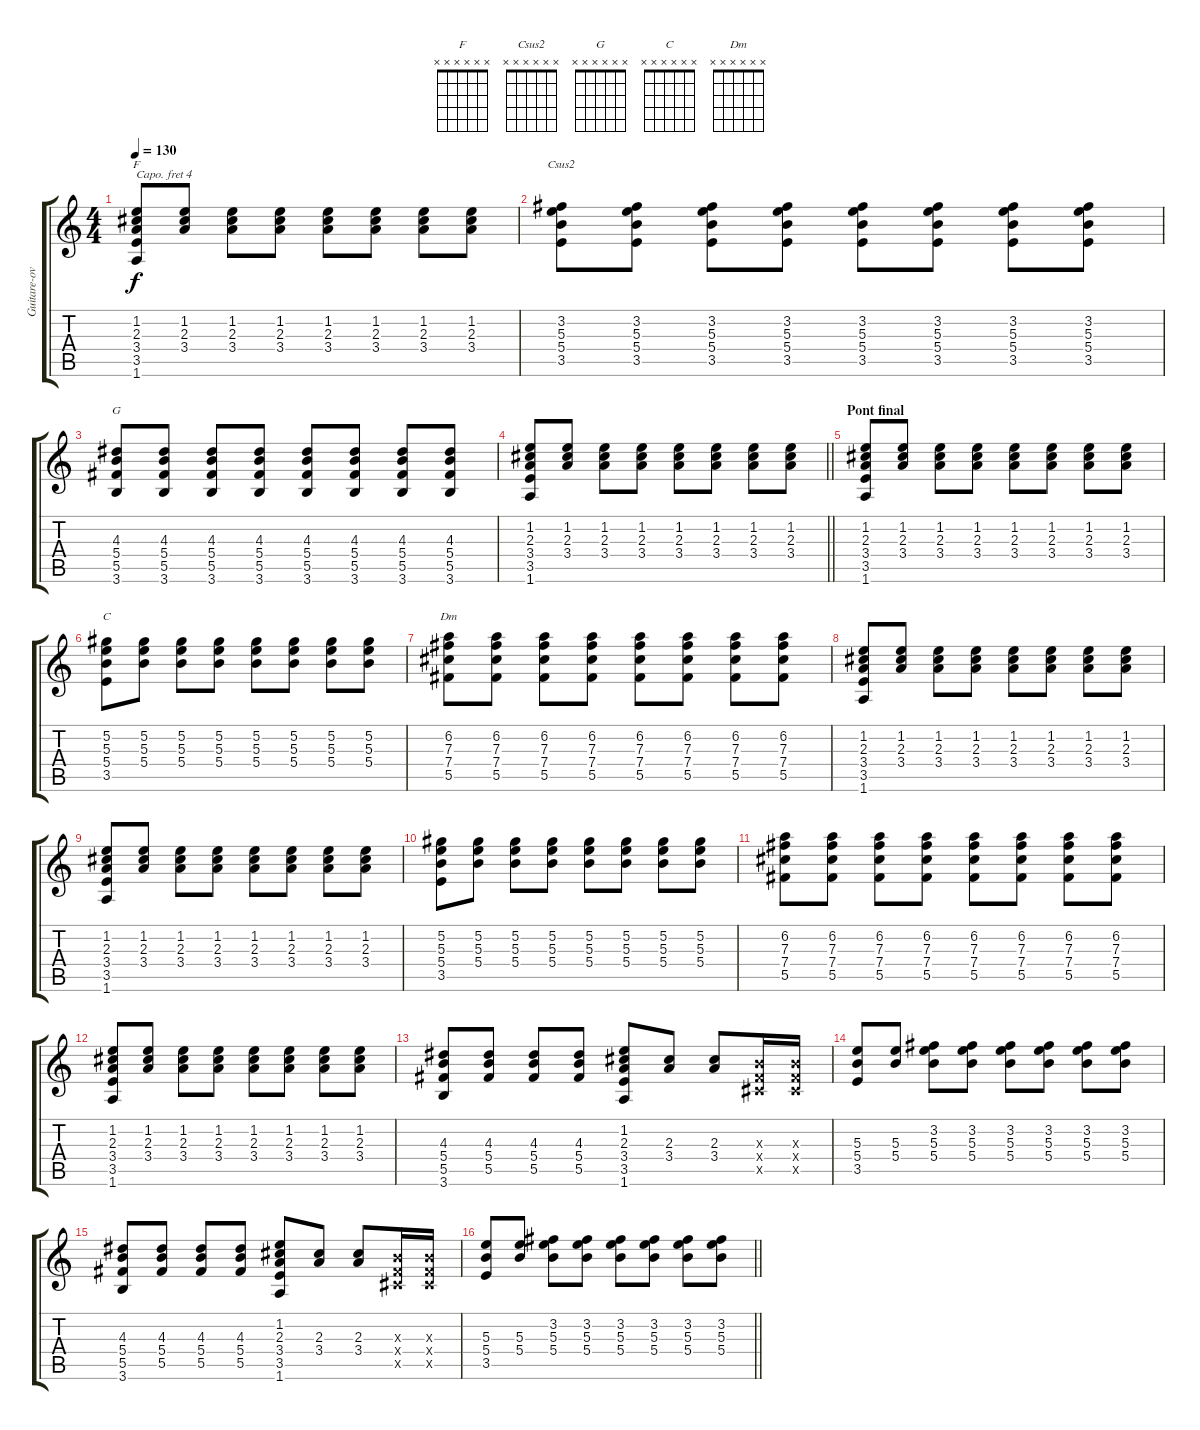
\track ("Guitare-overdrive" "Guitare-ov") {instrument overdrivenguitar}
\staff {score tabs}
\capo 4
\tuning (E4 B3 G3 D3 A2 E2) {hide}
\chord ("F" x x x x x x)
\chord ("Csus2" x x x x x x)
\chord ("G" x x x x x x)
\chord ("C" x x x x x x)
\chord ("Dm" x x x x x x)
\ts (4 4)
\tempo 130
\clef g2
\ks c
(1.2 2.3 3.4 3.5 1.6).8{ch "F" dy f} (1.2 2.3 3.4).8 (1.2 2.3 3.4).8 (1.2 2.3 3.4).8 (1.2 2.3 3.4).8 (1.2 2.3 3.4).8 (1.2 2.3 3.4).8 (1.2 2.3 3.4).8 |
(3.2 5.3 5.4 3.5).8{ch "Csus2"} (3.2 5.3 5.4 3.5).8 (3.2 5.3 5.4 3.5).8 (3.2 5.3 5.4 3.5).8 (3.2 5.3 5.4 3.5).8 (3.2 5.3 5.4 3.5).8 (3.2 5.3 5.4 3.5).8 (3.2 5.3 5.4 3.5).8 |
(4.3 5.4 5.5 3.6).8{ch "G"} (4.3 5.4 5.5 3.6).8 (4.3 5.4 5.5 3.6).8 (4.3 5.4 5.5 3.6).8 (4.3 5.4 5.5 3.6).8 (4.3 5.4 5.5 3.6).8 (4.3 5.4 5.5 3.6).8 (4.3 5.4 5.5 3.6).8 |
\barLineRight lightlight
(1.2 2.3 3.4 3.5 1.6).8 (1.2 2.3 3.4).8 (1.2 2.3 3.4).8 (1.2 2.3 3.4).8 (1.2 2.3 3.4).8 (1.2 2.3 3.4).8 (1.2 2.3 3.4).8 (1.2 2.3 3.4).8 |
\section ("" "Pont final")
(1.2 2.3 3.4 3.5 1.6).8 (1.2 2.3 3.4).8 (1.2 2.3 3.4).8 (1.2 2.3 3.4).8 (1.2 2.3 3.4).8 (1.2 2.3 3.4).8 (1.2 2.3 3.4).8 (1.2 2.3 3.4).8 |
(5.2 5.3 5.4 3.5).8{ch "C"} (5.2 5.3 5.4).8 (5.2 5.3 5.4).8 (5.2 5.3 5.4).8 (5.2 5.3 5.4).8 (5.2 5.3 5.4).8 (5.2 5.3 5.4).8 (5.2 5.3 5.4).8 |
(6.2 7.3 7.4 5.5).8{ch "Dm"} (6.2 7.3 7.4 5.5).8 (6.2 7.3 7.4 5.5).8 (6.2 7.3 7.4 5.5).8 (6.2 7.3 7.4 5.5).8 (6.2 7.3 7.4 5.5).8 (6.2 7.3 7.4 5.5).8 (6.2 7.3 7.4 5.5).8 |
(1.2 2.3 3.4 3.5 1.6).8 (1.2 2.3 3.4).8 (1.2 2.3 3.4).8 (1.2 2.3 3.4).8 (1.2 2.3 3.4).8 (1.2 2.3 3.4).8 (1.2 2.3 3.4).8 (1.2 2.3 3.4).8 |
(1.2 2.3 3.4 3.5 1.6).8 (1.2 2.3 3.4).8 (1.2 2.3 3.4).8 (1.2 2.3 3.4).8 (1.2 2.3 3.4).8 (1.2 2.3 3.4).8 (1.2 2.3 3.4).8 (1.2 2.3 3.4).8 |
(5.2 5.3 5.4 3.5).8 (5.2 5.3 5.4).8 (5.2 5.3 5.4).8 (5.2 5.3 5.4).8 (5.2 5.3 5.4).8 (5.2 5.3 5.4).8 (5.2 5.3 5.4).8 (5.2 5.3 5.4).8 |
(6.2 7.3 7.4 5.5).8 (6.2 7.3 7.4 5.5).8 (6.2 7.3 7.4 5.5).8 (6.2 7.3 7.4 5.5).8 (6.2 7.3 7.4 5.5).8 (6.2 7.3 7.4 5.5).8 (6.2 7.3 7.4 5.5).8 (6.2 7.3 7.4 5.5).8 |
(1.2 2.3 3.4 3.5 1.6).8 (1.2 2.3 3.4).8 (1.2 2.3 3.4).8 (1.2 2.3 3.4).8 (1.2 2.3 3.4).8 (1.2 2.3 3.4).8 (1.2 2.3 3.4).8 (1.2 2.3 3.4).8 |
(4.3 5.4 5.5 3.6).8 (4.3 5.4 5.5).8 (4.3 5.4 5.5).8 (4.3 5.4 5.5).8 (1.2 2.3 3.4 3.5 1.6).8 (2.3 3.4).8 (2.3 3.4).8 (0.3{x} 0.4{x} 0.5{x}).16 (0.3{x} 0.4{x} 0.5{x}).16 |
(5.3 5.4 3.5).8 (5.3 5.4).8 (3.2 5.3 5.4).8 (3.2 5.3 5.4).8 (3.2 5.3 5.4).8 (3.2 5.3 5.4).8 (3.2 5.3 5.4).8 (3.2 5.3 5.4).8 |
(4.3 5.4 5.5 3.6).8 (4.3 5.4 5.5).8 (4.3 5.4 5.5).8 (4.3 5.4 5.5).8 (1.2 2.3 3.4 3.5 1.6).8 (2.3 3.4).8 (2.3 3.4).8 (0.3{x} 0.4{x} 0.5{x}).16 (0.3{x} 0.4{x} 0.5{x}).16 |
\barLineRight lightlight
(5.3 5.4 3.5).8 (5.3 5.4).8 (3.2 5.3 5.4).8 (3.2 5.3 5.4).8 (3.2 5.3 5.4).8 (3.2 5.3 5.4).8 (3.2 5.3 5.4).8 (3.2 5.3 5.4).8
